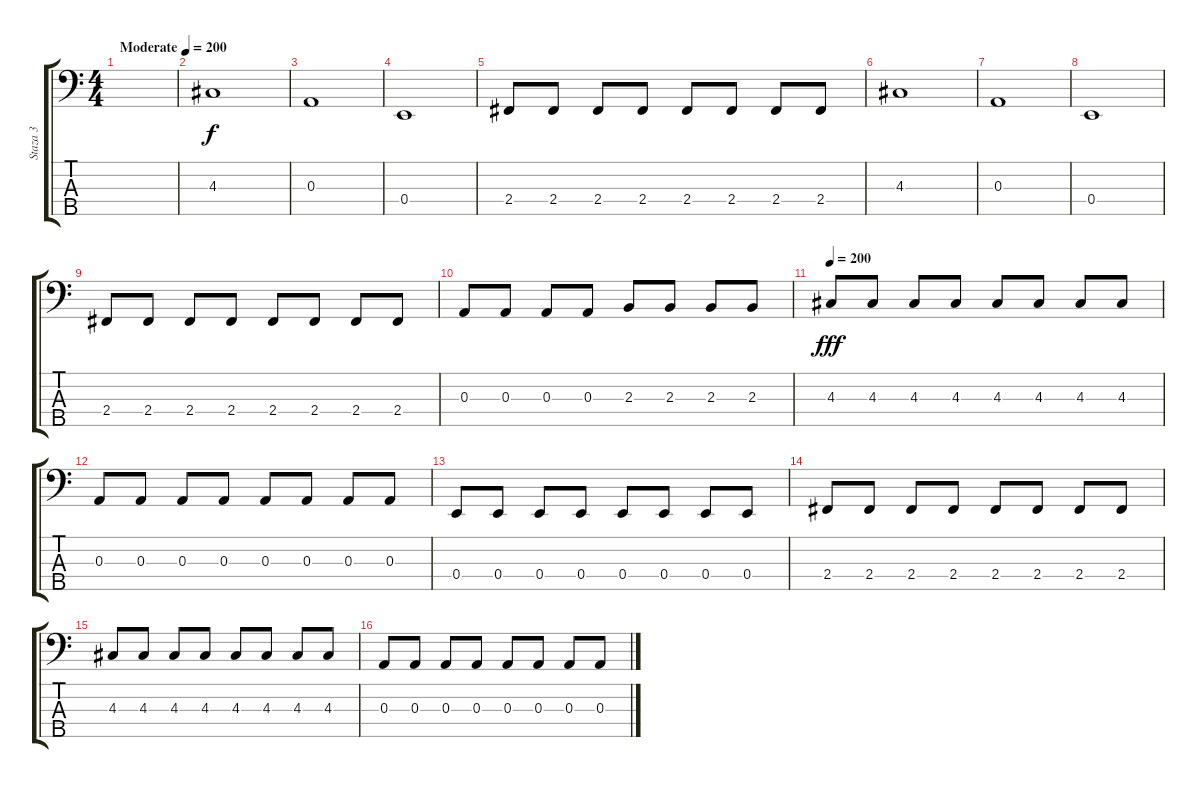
\track ("Staza 3" "Staza 3") {instrument electricbassfinger}
\staff {score tabs}
\tuning (G2 D2 A1 E1 B0) {hide}
\ts (4 4)
\tempo (200 "Moderate")
\tempo 110
\tempo (200 "Moderate")
\clef f4
\ks c
|
4.3.1 |
0.3.1 |
0.4.1 |
2.4.8 2.4.8 2.4.8 2.4.8 2.4.8 2.4.8 2.4.8 2.4.8 |
4.3.1 |
0.3.1 |
0.4.1 |
2.4.8 2.4.8 2.4.8 2.4.8 2.4.8 2.4.8 2.4.8 2.4.8 |
0.3.8 0.3.8 0.3.8 0.3.8 2.3.8 2.3.8 2.3.8 2.3.8 |
\tempo 200
4.3.8{dy fff} 4.3.8 4.3.8 4.3.8 4.3.8 4.3.8 4.3.8 4.3.8 |
0.3.8 0.3.8 0.3.8 0.3.8 0.3.8 0.3.8 0.3.8 0.3.8 |
0.4.8 0.4.8 0.4.8 0.4.8 0.4.8 0.4.8 0.4.8 0.4.8 |
2.4.8 2.4.8 2.4.8 2.4.8 2.4.8 2.4.8 2.4.8 2.4.8 |
4.3.8 4.3.8 4.3.8 4.3.8 4.3.8 4.3.8 4.3.8 4.3.8 |
0.3.8 0.3.8 0.3.8 0.3.8 0.3.8 0.3.8 0.3.8 0.3.8
